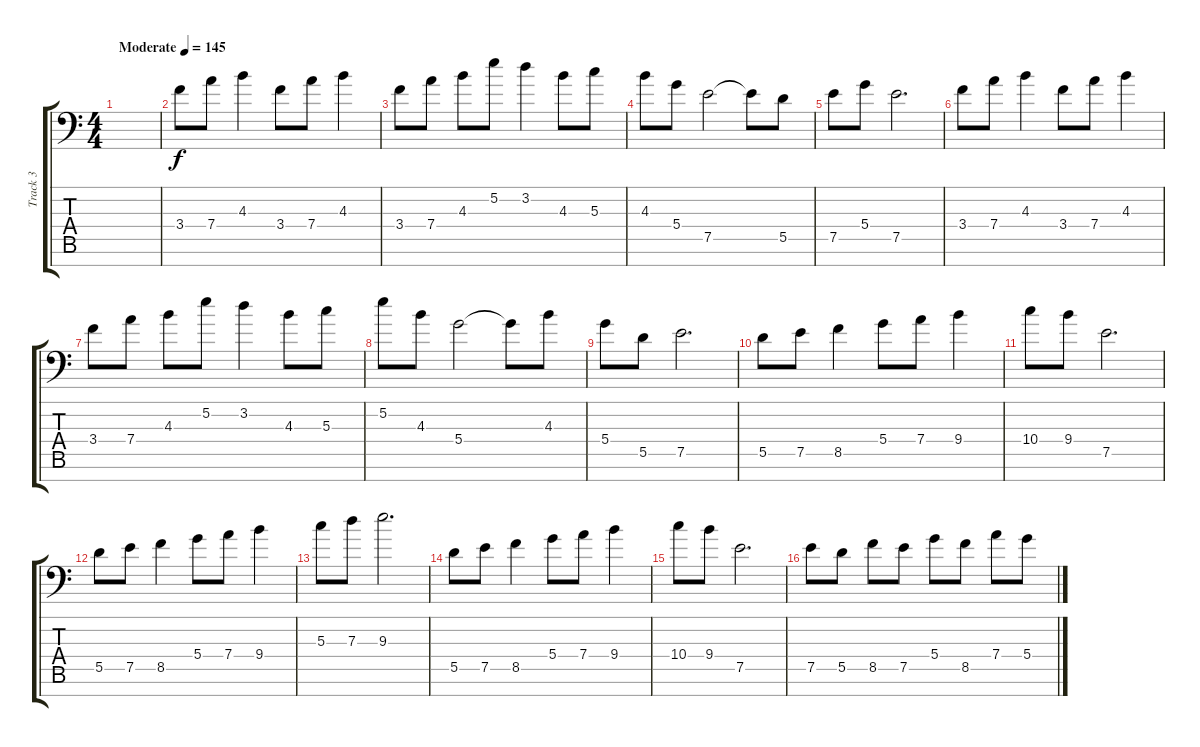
\track ("Track 3" "Track 3") {instrument distortionguitar}
\staff {score tabs}
\tuning (E4 B3 G3 D3 A2 E2 A1) {hide}
\ts (4 4)
\tempo (145 "Moderate")
\clef f4
\ks c
|
3.4.8 7.4.8 4.3.4 3.4.8 7.4.8 4.3.4 |
3.4.8 7.4.8 4.3.8 5.2.8 3.2.4 4.3.8 5.3.8 |
4.3.8 5.4.8 7.5.2 7.5{t}.8 5.5.8 |
7.5.8 5.4.8 7.5.2{d} |
3.4.8 7.4.8 4.3.4 3.4.8 7.4.8 4.3.4 |
3.4.8 7.4.8 4.3.8 5.2.8 3.2.4 4.3.8 5.3.8 |
5.2.8 4.3.8 5.4.2 5.4{t}.8 4.3.8 |
5.4.8 5.5.8 7.5.2{d} |
5.5.8 7.5.8 8.5.4 5.4.8 7.4.8 9.4.4 |
10.4.8 9.4.8 7.5.2{d} |
5.5.8 7.5.8 8.5.4 5.4.8 7.4.8 9.4.4 |
5.3.8 7.3.8 9.3.2{d} |
5.5.8 7.5.8 8.5.4 5.4.8 7.4.8 9.4.4 |
10.4.8 9.4.8 7.5.2{d} |
7.5.8 5.5.8 8.5.8 7.5.8 5.4.8 8.5.8 7.4.8 5.4.8
